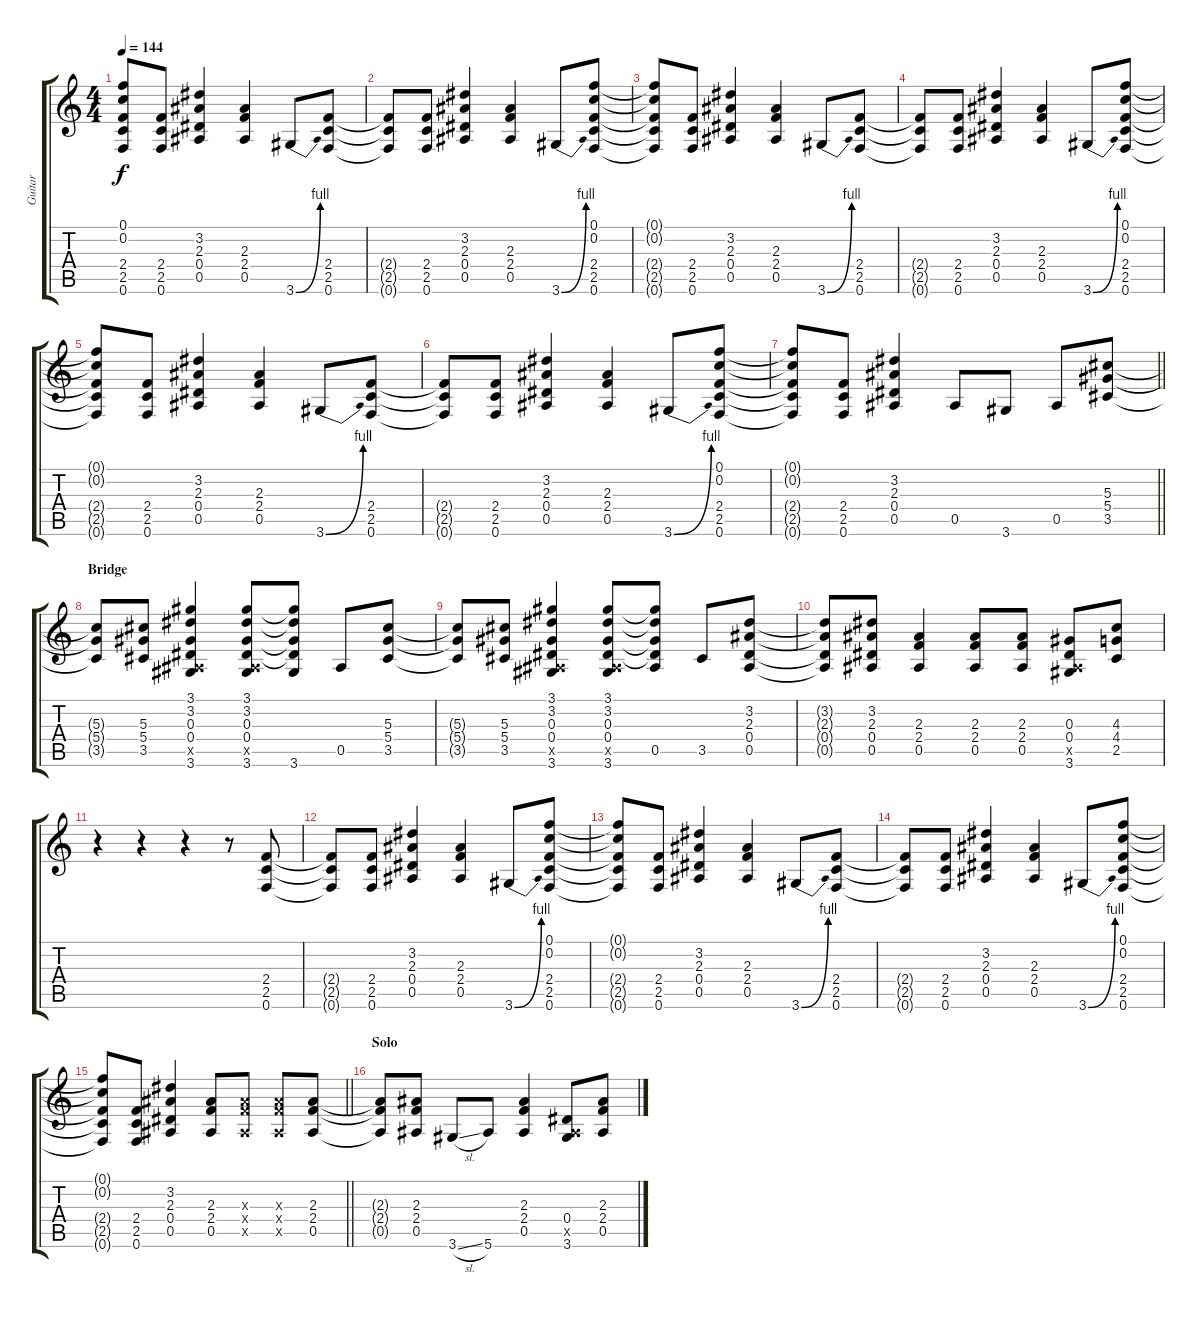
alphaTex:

\track ("Guitar" "Guitar") {instrument distortionguitar}
\staff {score tabs}
\tuning (F4 C4 Ab3 Eb3 Bb2 F2) {hide}
\ts (4 4)
\tempo 144
\clef g2
\ks c
(0.1{t} 0.2{t} 2.4{t} 2.5{t} 0.6{t}).8{dy f} (2.4 2.5 0.6).8 (3.2 2.3 0.4 0.5).4 (2.3 2.4 0.5).4 3.6{be (bend 0 0 60 4)}.8 (2.4 2.5 0.6).8 |
(2.4{t} 2.5{t} 0.6{t}).8 (2.4 2.5 0.6).8 (3.2 2.3 0.4 0.5).4 (2.3 2.4 0.5).4 3.6{be (bend 0 0 60 4)}.8 (0.1 0.2 2.4 2.5 0.6).8 |
(0.1{t} 0.2{t} 2.4{t} 2.5{t} 0.6{t}).8 (2.4 2.5 0.6).8 (3.2 2.3 0.4 0.5).4 (2.3 2.4 0.5).4 3.6{be (bend 0 0 60 4)}.8 (2.4 2.5 0.6).8 |
(2.4{t} 2.5{t} 0.6{t}).8 (2.4 2.5 0.6).8 (3.2 2.3 0.4 0.5).4 (2.3 2.4 0.5).4 3.6{be (bend 0 0 60 4)}.8 (0.1 0.2 2.4 2.5 0.6).8 |
(0.1{t} 0.2{t} 2.4{t} 2.5{t} 0.6{t}).8 (2.4 2.5 0.6).8 (3.2 2.3 0.4 0.5).4 (2.3 2.4 0.5).4 3.6{be (bend 0 0 60 4)}.8 (2.4 2.5 0.6).8 |
(2.4{t} 2.5{t} 0.6{t}).8 (2.4 2.5 0.6).8 (3.2 2.3 0.4 0.5).4 (2.3 2.4 0.5).4 3.6{be (bend 0 0 60 4)}.8 (0.1 0.2 2.4 2.5 0.6).8 |
\barLineRight lightlight
(0.1{t} 0.2{t} 2.4{t} 2.5{t} 0.6{t}).8 (2.4 2.5 0.6).8 (3.2 2.3 0.4 0.5).4 0.5.8 3.6.8 0.5.8 (5.3 5.4 3.5).8 |
\section ("" "Bridge")
(5.3{t} 5.4{t} 3.5{t}).8 (5.3 5.4 3.5).8 (3.1 3.2 0.3 0.4 0.5{x} 3.6).4 (3.1 3.2 0.3 0.4 0.5{x} 3.6).8 (3.1{t} 3.2{t} 0.3{t} 0.4{t} 3.6).8 0.5.8 (5.3 5.4 3.5).8 |
(5.3{t} 5.4{t} 3.5{t}).8 (5.3 5.4 3.5).8 (3.1 3.2 0.3 0.4 0.5{x} 3.6).4 (3.1 3.2 0.3 0.4 0.5{x} 3.6).8 (3.1{t} 3.2{t} 0.3{t} 0.4{t} 0.5).8 3.5.8 (3.2 2.3 0.4 0.5).8 |
(3.2{t} 2.3{t} 0.4{t} 0.5{t}).8 (3.2 2.3 0.4 0.5).8 (2.3 2.4 0.5).4 (2.3 2.4 0.5).8 (2.3 2.4 0.5).8 (0.3 0.4 0.5{x} 3.6).8 (4.3 4.4 2.5).8 |
r.4 r.4 r.4 r.8 (2.4 2.5 0.6).8 |
(2.4{t} 2.5{t} 0.6{t}).8 (2.4 2.5 0.6).8 (3.2 2.3 0.4 0.5).4 (2.3 2.4 0.5).4 3.6{be (bend 0 0 60 4)}.8 (0.1 0.2 2.4 2.5 0.6).8 |
(0.1{t} 0.2{t} 2.4{t} 2.5{t} 0.6{t}).8 (2.4 2.5 0.6).8 (3.2 2.3 0.4 0.5).4 (2.3 2.4 0.5).4 3.6{be (bend 0 0 60 4)}.8 (2.4 2.5 0.6).8 |
(2.4{t} 2.5{t} 0.6{t}).8 (2.4 2.5 0.6).8 (3.2 2.3 0.4 0.5).4 (2.3 2.4 0.5).4 3.6{be (bend 0 0 60 4)}.8 (0.1 0.2 2.4 2.5 0.6).8 |
\barLineRight lightlight
(0.1{t} 0.2{t} 2.4{t} 2.5{t} 0.6{t}).8 (2.4 2.5 0.6).8 (3.2 2.3 0.4 0.5).4 (2.3 2.4 0.5).8 (2.3{x} 2.4{x} 0.5{x}).8 (2.3{x} 2.4{x} 0.5{x}).8 (2.3 2.4 0.5).8 |
\section ("" "Solo")
(2.3{t} 2.4{t} 0.5{t}).8 (2.3 2.4 0.5).8 3.6{sl}.8 5.6.8 (2.3 2.4 0.5).4 (0.4 0.5{x} 3.6).8 (2.3 2.4 0.5).8
